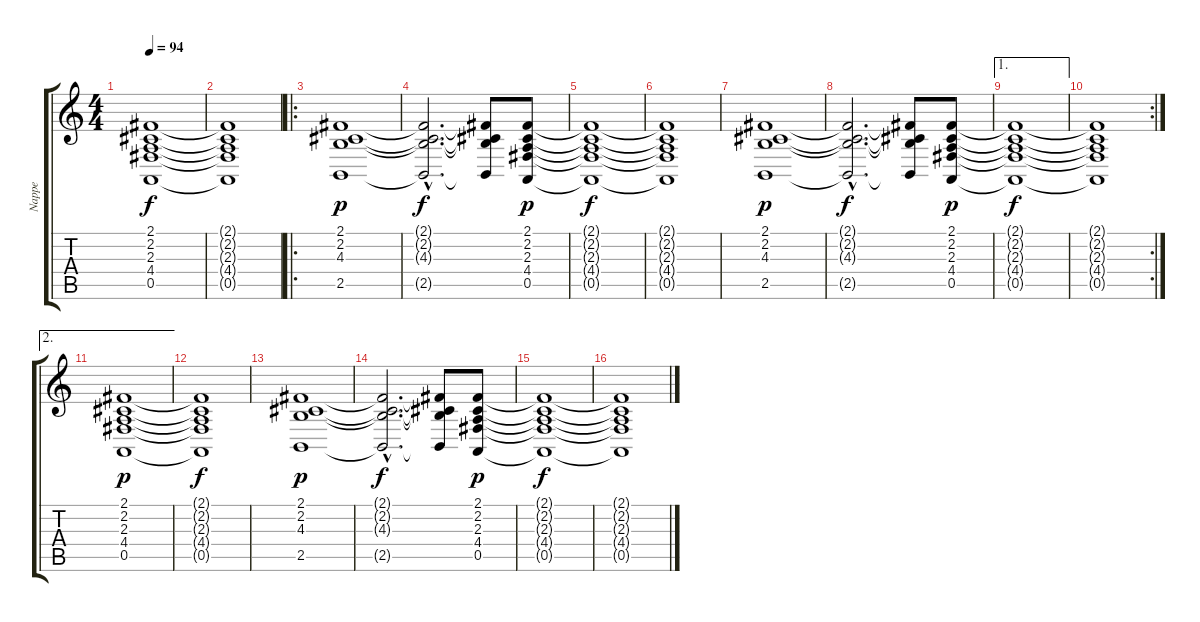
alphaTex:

\track ("Nappe" "Nappe") {instrument pad2warm}
\staff {score tabs}
\tuning (E4 B3 G3 D3 A2 E2) {hide}
\ts (4 4)
\tempo 94
\clef g2
\ks c
(2.1{t} 2.2{t} 2.3{t} 4.4{t} 0.5{t}).1{dy f} |
(2.1{t} 2.2{t} 2.3{t} 4.4{t} 0.5{t}).1 |
\ro
(2.1 2.2 4.3 2.5).1{dy p} |
(2.1{hac t} 2.2{hac t} 4.3{hac t} 2.5{hac t}).2{d dy f} (2.1{t} 2.2{t} 4.3{t} 2.5{t}).8 (2.1 2.2 2.3 4.4 0.5).8{dy p} |
(2.1{t} 2.2{t} 2.3{t} 4.4{t} 0.5{t}).1{dy f} |
(2.1{t} 2.2{t} 2.3{t} 4.4{t} 0.5{t}).1 |
(2.1 2.2 4.3 2.5).1{dy p} |
(2.1{hac t} 2.2{hac t} 4.3{hac t} 2.5{hac t}).2{d dy f} (2.1{t} 2.2{t} 4.3{t} 2.5{t}).8 (2.1 2.2 2.3 4.4 0.5).8{dy p} |
\ae 1
(2.1{t} 2.2{t} 2.3{t} 4.4{t} 0.5{t}).1{dy f} |
\rc 2
(2.1{t} 2.2{t} 2.3{t} 4.4{t} 0.5{t}).1 |
\ae 2
(2.1 2.2 2.3 4.4 0.5).1{dy p} |
(2.1{t} 2.2{t} 2.3{t} 4.4{t} 0.5{t}).1{dy f} |
(2.1 2.2 4.3 2.5).1{dy p} |
(2.1{hac t} 2.2{hac t} 4.3{hac t} 2.5{hac t}).2{d dy f} (2.1{t} 2.2{t} 4.3{t} 2.5{t}).8 (2.1 2.2 2.3 4.4 0.5).8{dy p} |
(2.1{t} 2.2{t} 2.3{t} 4.4{t} 0.5{t}).1{dy f} |
(2.1{t} 2.2{t} 2.3{t} 4.4{t} 0.5{t}).1
